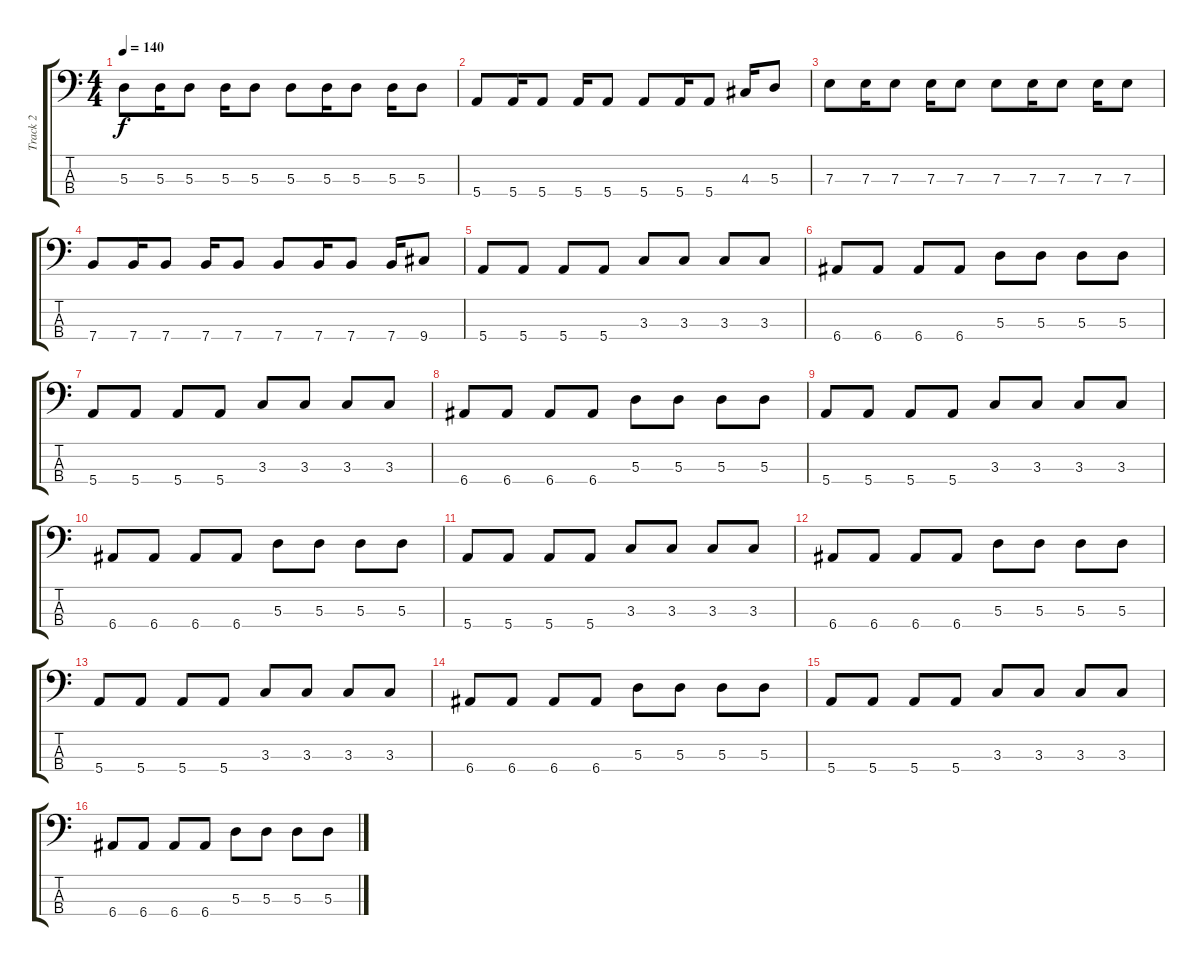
\track ("Track 2" "Track 2") {instrument electricbassfinger}
\staff {score tabs}
\tuning (G2 D2 A1 E1) {hide}
\ts (4 4)
\tempo 140
\clef f4
\ks c
5.3.8{dy f} 5.3.16 5.3.8 5.3.16 5.3.8 5.3.8 5.3.16 5.3.8 5.3.16 5.3.8 |
5.4.8 5.4.16 5.4.8 5.4.16 5.4.8 5.4.8 5.4.16 5.4.8 4.3.16 5.3.8 |
7.3.8 7.3.16 7.3.8 7.3.16 7.3.8 7.3.8 7.3.16 7.3.8 7.3.16 7.3.8 |
7.4.8 7.4.16 7.4.8 7.4.16 7.4.8 7.4.8 7.4.16 7.4.8 7.4.16 9.4.8 |
5.4.8 5.4.8 5.4.8 5.4.8 3.3.8 3.3.8 3.3.8 3.3.8 |
6.4.8 6.4.8 6.4.8 6.4.8 5.3.8 5.3.8 5.3.8 5.3.8 |
5.4.8 5.4.8 5.4.8 5.4.8 3.3.8 3.3.8 3.3.8 3.3.8 |
6.4.8 6.4.8 6.4.8 6.4.8 5.3.8 5.3.8 5.3.8 5.3.8 |
5.4.8 5.4.8 5.4.8 5.4.8 3.3.8 3.3.8 3.3.8 3.3.8 |
6.4.8 6.4.8 6.4.8 6.4.8 5.3.8 5.3.8 5.3.8 5.3.8 |
5.4.8 5.4.8 5.4.8 5.4.8 3.3.8 3.3.8 3.3.8 3.3.8 |
6.4.8 6.4.8 6.4.8 6.4.8 5.3.8 5.3.8 5.3.8 5.3.8 |
5.4.8 5.4.8 5.4.8 5.4.8 3.3.8 3.3.8 3.3.8 3.3.8 |
6.4.8 6.4.8 6.4.8 6.4.8 5.3.8 5.3.8 5.3.8 5.3.8 |
5.4.8 5.4.8 5.4.8 5.4.8 3.3.8 3.3.8 3.3.8 3.3.8 |
6.4.8 6.4.8 6.4.8 6.4.8 5.3.8 5.3.8 5.3.8 5.3.8
